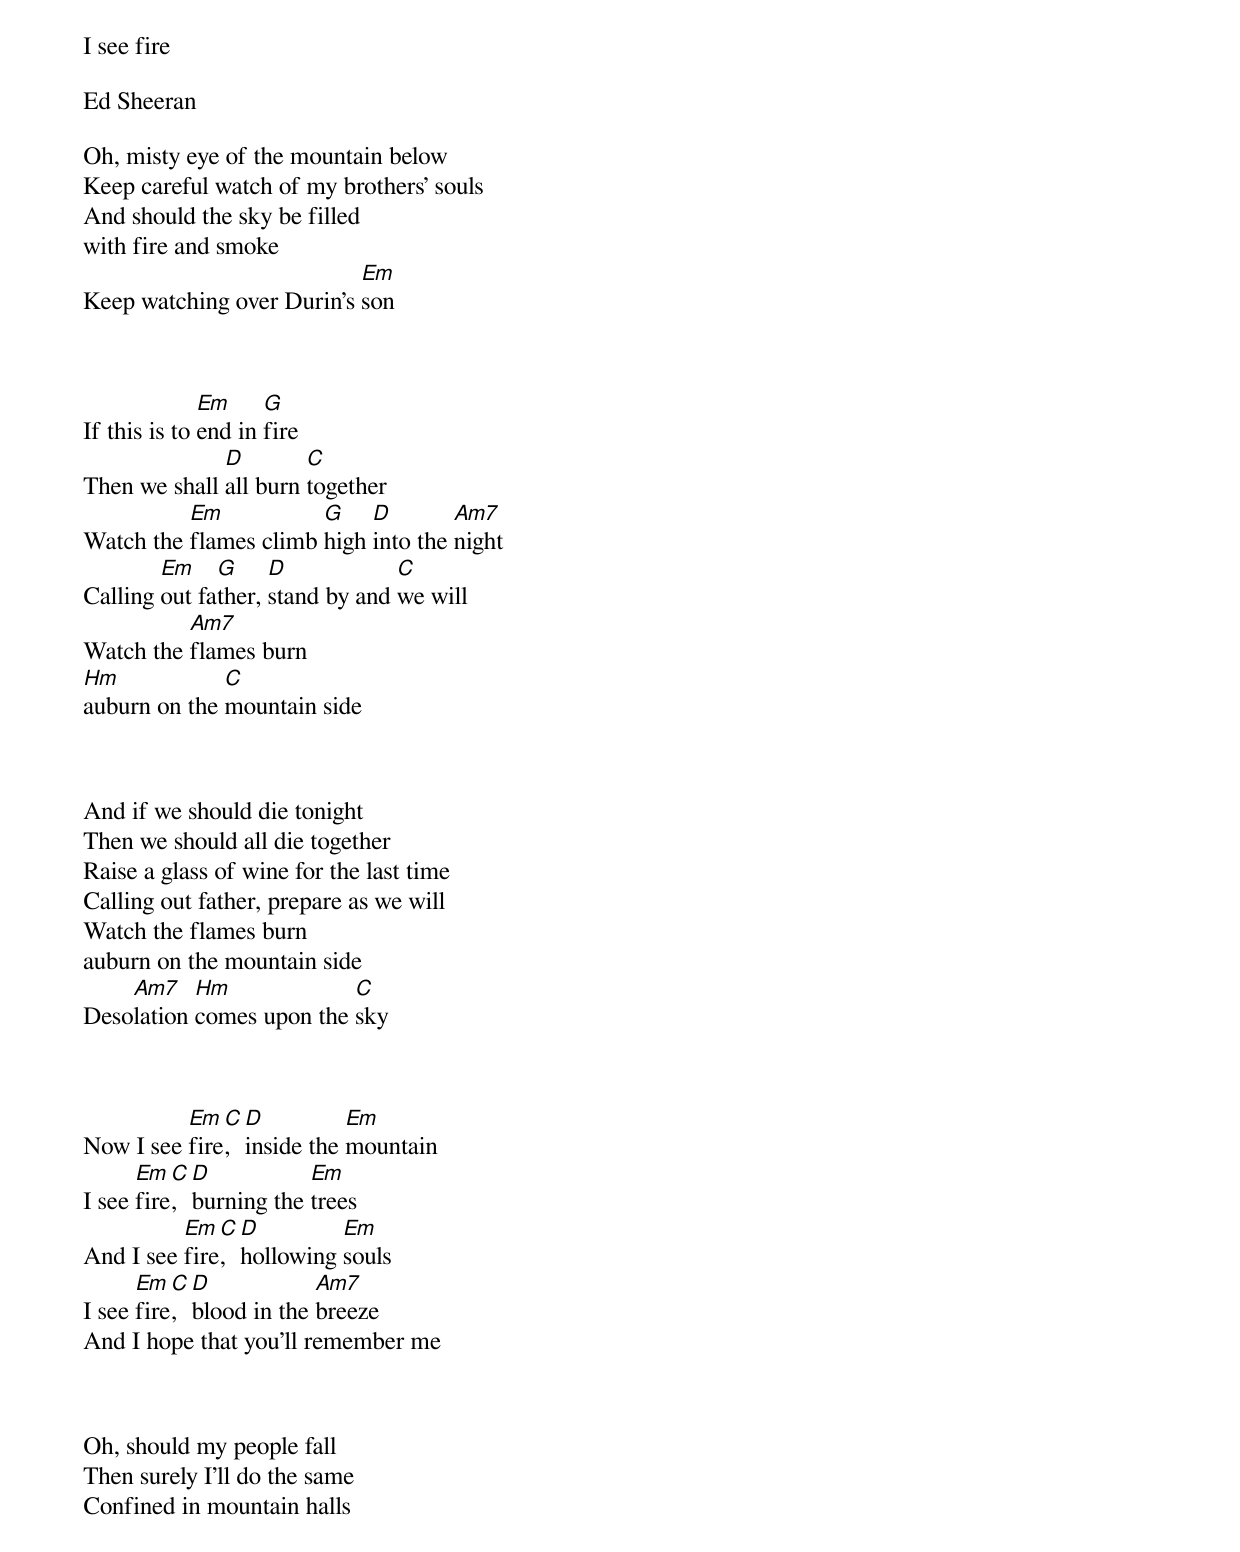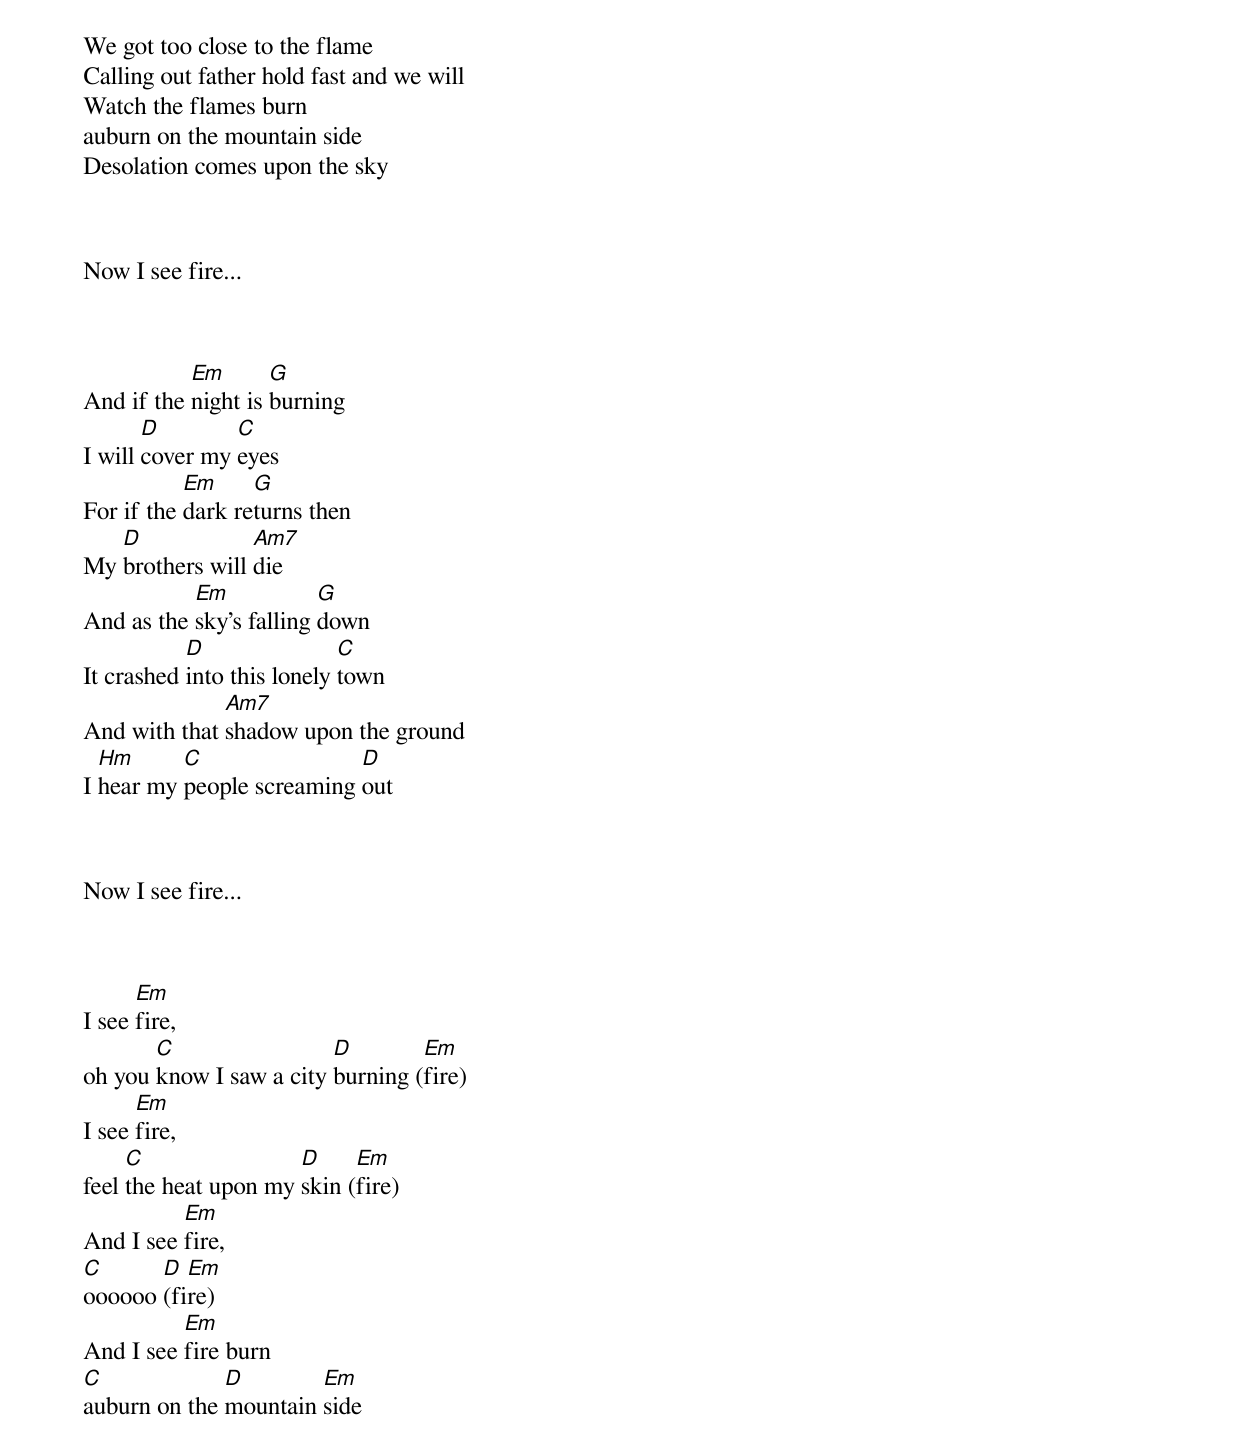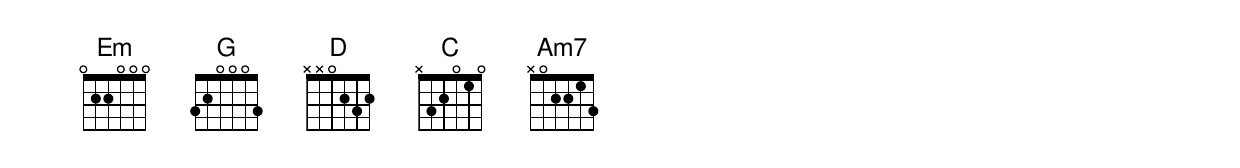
I see fire

Ed Sheeran

Oh, misty eye of the mountain below
Keep careful watch of my brothers' souls
And should the sky be filled
with fire and smoke
Keep watching over Durin's [Em]son



If this is to [Em]end in [G]fire
Then we shall [D]all burn [C]together
Watch the [Em]flames climb [G]high [D]into the [Am7]night
Calling [Em]out fa[G]ther, [D]stand by and [C]we will
Watch the [Am7]flames burn
[Hm]auburn on the [C]mountain side



And if we should die tonight
Then we should all die together
Raise a glass of wine for the last time
Calling out father, prepare as we will
Watch the flames burn
auburn on the mountain side
Deso[Am7]lation [Hm]comes upon the [C]sky



Now I see [Em]fire[C],  [D]inside the [Em]mountain
I see [Em]fire[C],  [D]burning the [Em]trees
And I see [Em]fire[C],  [D]hollowing [Em]souls
I see [Em]fire[C],  [D]blood in the [Am7]breeze
And I hope that you'll remember me



Oh, should my people fall
Then surely I'll do the same
Confined in mountain halls
We got too close to the flame
Calling out father hold fast and we will
Watch the flames burn
auburn on the mountain side
Desolation comes upon the sky



Now I see fire...



And if the [Em]night is [G]burning
I will [D]cover my [C]eyes
For if the [Em]dark re[G]turns then
My [D]brothers will [Am7]die
And as the [Em]sky's falling [G]down
It crashed [D]into this lonely [C]town
And with that [Am7]shadow upon the ground
I [Hm]hear my [C]people screaming [D]out



Now I see fire...



I see [Em]fire,
oh you [C]know I saw a city [D]burning ([Em]fire)
I see [Em]fire,
feel [C]the heat upon my [D]skin ([Em]fire)
And I see [Em]fire,
[C]oooooo [D](fi[Em]re)
And I see [Em]fire burn
[C]auburn on the [D]mountain [Em]side
